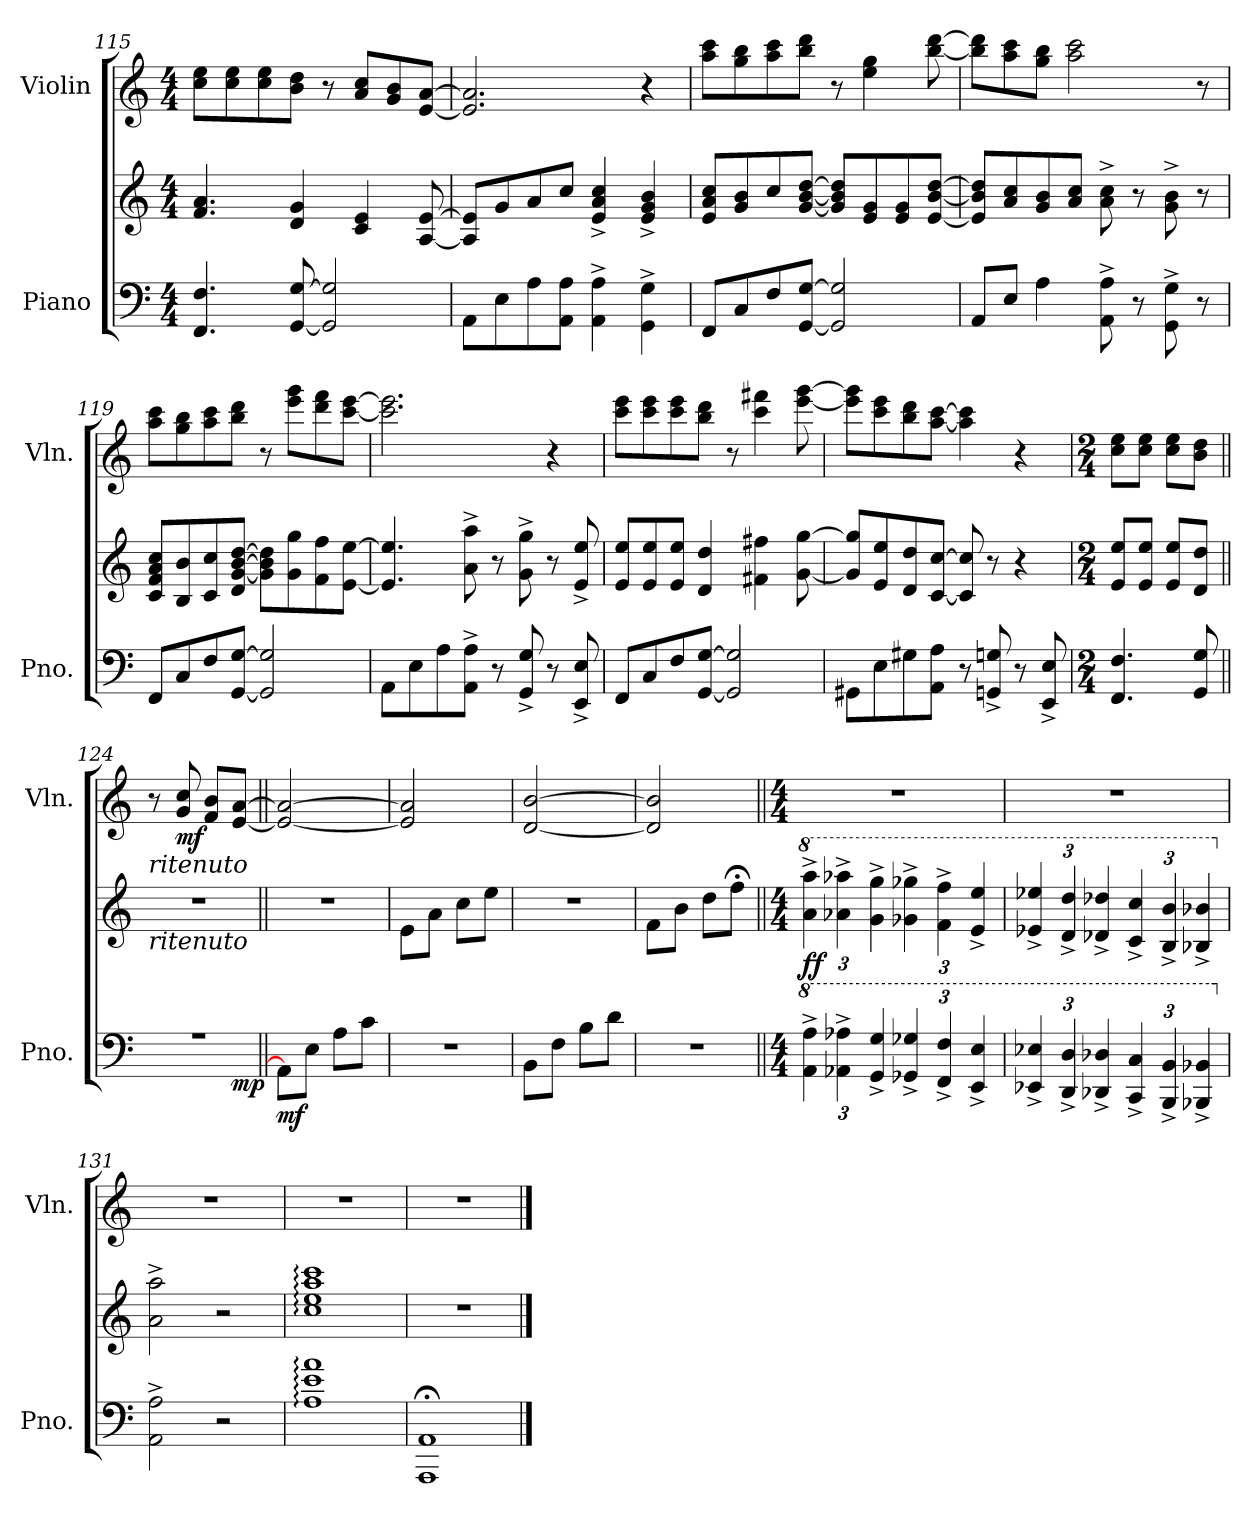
**kern	**kern	**dynam	**kern	**dynam
*part2	*part2	*part2	*part1	*part1
*staff3	*staff2	*staff2/3	*staff1	*staff1
*I"Piano	*	*	*I"Violin	*
*I'Pno.	*	*	*I'Vln.	*
*clefF4	*clefG2	*	*clefG2	*
*k[]	*k[]	*	*k[]	*
*M4/4	*M4/4	*	*M4/4	*
=115	=115	=115	=115	=115
4.FF/ 4.F/	4.f/ 4.a/	.	8cc\ 8ee\L	.
.	.	.	8cc\ 8ee\	.
.	.	.	8cc\ 8ee\	.
[8GG/ [8G/	4d/ 4g/	.	8b\ 8dd\J	.
2GG/] 2G/]	.	.	8r	.
.	4c/ 4e/	.	8a/ 8cc/L	.
.	.	.	8g/ 8b/	.
.	[8A/ [8e/	.	[8e/ [8a/J	.
=116	=116	=116	=116	=116
8AA\L	8A/] 8e/]L	.	2.e/] 2.a/]	.
8E\	8g/	.	.	.
8A\	8a/	.	.	.
8AA\ 8A\J	8cc/J	.	.	.
4AA\^ 4A\^	4e/^ 4a/^ 4cc/^	.	.	.
4GG\^ 4G\^	4e/^ 4g/^ 4b/^	.	4r	.
!!LO:LB:g=z
=117	=117	=117	=117	=117
8FF/L	8e/ 8a/ 8cc/L	.	8aa\ 8ccc\L	.
8C/	8g/ 8b/	.	8gg\ 8bb\	.
8F/	8cc/	.	8aa\ 8ccc\	.
[8GG/ [8G/J	[8g/ [8b/ [8dd/J	.	8bb\ 8ddd\J	.
2GG/] 2G/]	8g/] 8b/] 8dd/]L	.	8r	.
.	8e/ 8g/	.	4ee\ 4gg\	.
.	8e/ 8g/	.	.	.
.	[8e/ [8b/ [8dd/J	.	[8bb\ [8ddd\	.
=118	=118	=118	=118	=118
8AA/L	8e/] 8b/] 8dd/]L	.	8bb\] 8ddd\]L	.
8E/J	8a/ 8cc/	.	8aa\ 8ccc\	.
4A\	8g/ 8b/	.	8gg\ 8bb\J	.
.	8a/ 8cc/J	.	2aa\ 2ccc\	.
8AA\^ 8A\^	8a\^ 8cc\^	.	.	.
8r	8r	.	.	.
8GG\^ 8G\^	8g\^ 8b\^	.	.	.
8r	8r	.	8r	.
=119	=119	=119	=119	=119
8FF/L	8c/ 8f/ 8a/ 8cc/L	.	8aa\ 8ccc\L	.
8C/	8B/ 8b/	.	8gg\ 8bb\	.
8F/	8c/ 8cc/	.	8aa\ 8ccc\	.
[8GG/ [8G/J	8d/ [8g/ [8b/ [8dd/J	.	8bb\ 8ddd\J	.
2GG/] 2G/]	8g\] 8b\] 8dd\]L	.	8r	.
.	8g\ 8gg\	.	8eee\ 8ggg\L	.
.	8f\ 8ff\	.	8ddd\ 8fff\	.
.	[8e\ [8ee\J	.	[8ccc\ [8eee\J	.
=120	=120	=120	=120	=120
8AA\L	4.e/] 4.ee/]	.	2.ccc\] 2.eee\]	.
8E\	.	.	.	.
8A\	.	.	.	.
8AA\^ 8A\^J	8a\^ 8aa\^	.	.	.
8r	8r	.	.	.
8GG/^ 8G/^	8g\^ 8gg\^	.	.	.
8r	8r	.	4r	.
8EE/^ 8E/^	8e/^ 8ee/^	.	.	.
!!LO:LB:g=z
=121	=121	=121	=121	=121
8FF/L	8e/ 8ee/L	.	8ccc\ 8eee\L	.
8C/	8e/ 8ee/	.	8ccc\ 8eee\	.
8F/	8e/ 8ee/J	.	8ccc\ 8eee\	.
[8GG/ [8G/J	4d/ 4dd/	.	8bb\ 8ddd\J	.
2GG/] 2G/]	.	.	8r	.
.	4f#X\ 4ff#X\	.	4ccc\ 4fff#X\	.
.	[8g\ [8gg\	.	[8eee\ [8ggg\	.
=122	=122	=122	=122	=122
8GG#X\L	8g/] 8gg/]L	.	8eee\] 8ggg\]L	.
8E\	8e/ 8ee/	.	8ccc\ 8eee\	.
8G#X\	8d/ 8dd/	.	8bb\ 8ddd\	.
8AA\ 8A\J	[8c/ [8cc/J	.	[8aa\ [8ccc\J	.
8r	8c/] 8cc/]	.	4aa\] 4ccc\]	.
8GGn/^ 8Gn/^	8r	.	.	.
8r	4r	.	4r	.
8EE/^ 8E/^	.	.	.	.
=123	=123	=123	=123	=123
*M2/4	*M2/4	*	*M2/4	*
4.FF/ 4.F/	8e/ 8ee/L	.	8cc\ 8ee\L	.
.	8e/ 8ee/J	.	8cc\ 8ee\J	.
.	8e/ 8ee/L	.	8cc\ 8ee\L	.
8GG/ 8G/	8d/ 8dd/J	.	8b\ 8dd\J	.
=124||	=124||	=124||	=124||	=124||
*^	*	*	*	*
!	!	!	!	!LO:TX:b:i:t=ritenuto	!
!	!	!LO:TX:b:i:t=ritenuto	!	!	!
4ryy	2rA	2r	.	8r	.
*	*	*	*	*MM76	*
!	!	!	!	!	!LO:DY:b
.	.	.	.	8g/ 8cc/	mf
8ryy	.	.	.	8f/ 8b/L	.
*	*	*	*	*MM200	*
!	!	!	!LO:DY:b=2	!	!
[8AA/yy	.	.	mp	[8e/ [8a/J	.
*v	*v	*	*	*	*
!!LO:PB:g=z
=125||	=125||	=125||	=125||	=125||
!!LO:REH:place=s1:a:B:fs=14:t=J
*	*	*	*MM130	*
!	!	!LO:DY:b=2	!	!
(>8AA\L]	2r	mf	2e/_ 2a/_	.
8E\J	.	.	.	.
8A\L	.	.	.	.
8c\J	.	.	.	.
=126	=126	=126	=126	=126
2r	8e\L	.	2e/] 2a/]	.
.	8a\J	.	.	.
.	8cc\L	.	.	.
.	8ee\J)	.	.	.
=127	=127	=127	=127	=127
*	*	*	*MM120	*
(>8BB\L	2r	.	[2d/ [2b/	.
8F\J	.	.	.	.
8B\L	.	.	.	.
8d\J	.	.	.	.
=128	=128	=128	=128	=128
2r	8f\L	.	2d/] 2b/]	.
.	8b\J	.	.	.
.	8dd\L	.	.	.
.	8ff;<\J)	.	.	.
!!LO:LB:g=z
=129||	=129||	=129||	=129||	=129||
*M4/4	*M4/4	*	*M4/4	*
*8va	*	*	*	*
*Xbrackettup	*	*	*	*
*	*8va	*	*	*
*	*Xbrackettup	*	*	*
*	*	*	*MM60	*
!	!	!LO:DY:b	!	!
6A\^ 6a\^	6aa\^ 6aaa\^	ff	1r	.
6A-X\^ 6a-X\^	6aa-X\^ 6aaa-X\^	.	.	.
6G/^ 6g/^	6gg\^ 6ggg\^	.	.	.
6G-X/^ 6g-X/^	6gg-X\^ 6ggg-X\^	.	.	.
6F/^ 6f/^	6ff\^ 6fff\^	.	.	.
6E/^ 6e/^	6ee/^ 6eee/^	.	.	.
=130	=130	=130	=130	=130
6E-X/^ 6e-X/^	6ee-X/^ 6eee-X/^	.	1r	.
6D/^ 6d/^	6dd/^ 6ddd/^	.	.	.
6D-X/^ 6d-X/^	6dd-X/^ 6ddd-X/^	.	.	.
6C/^ 6c/^	6cc/^ 6ccc/^	.	.	.
6BB/^ 6B/^	6b/^ 6bb/^	.	.	.
6BB-X/^ 6B-X/^	6b-X/^ 6bb-X/^	.	.	.
=131	=131	=131	=131	=131
*X8va	*	*	*	*
*	*X8va	*	*	*
*	*	*	*MM140	*
2AA\^ 2A\^	2a\^ 2aa\^	.	1r	.
2r	2r	.	.	.
=132	=132	=132	=132	=132
*	*8va	*	*	*
1A: 1e: 1a:	1ccc: 1eee: 1aaa: 1cccc:	.	1r	.
=133	=133	=133	=133	=133
*	*X8va	*	*	*
1AAA;< 1AA;<	1r	.	1r	.
==	==	==	==	==
*-	*-	*-	*-	*-
